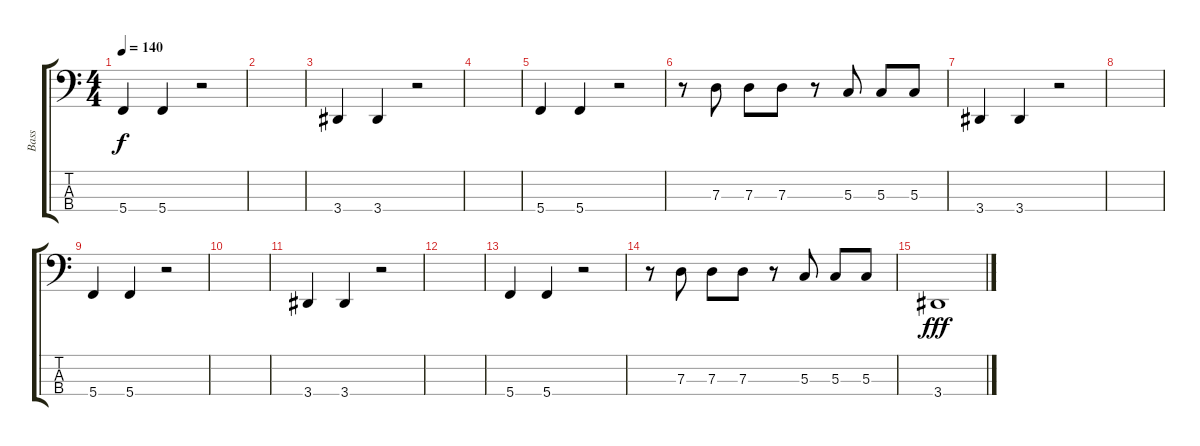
\track ("Bass" "Bass") {instrument electricbasspick}
\staff {score tabs}
\tuning (F2 C2 G1 C1) {hide}
\ts (4 4)
\tempo 140
\clef f4
\ks c
5.4.4{dy f} 5.4.4 r.2 |
|
3.4.4 3.4.4 r.2 |
|
5.4.4 5.4.4 r.2 |
r.8 7.3.8 7.3.8 7.3.8 r.8 5.3.8 5.3.8 5.3.8 |
3.4.4 3.4.4 r.2 |
|
5.4.4 5.4.4 r.2 |
|
3.4.4 3.4.4 r.2 |
|
5.4.4 5.4.4 r.2 |
r.8 7.3.8 7.3.8 7.3.8 r.8 5.3.8 5.3.8 5.3.8 |
3.4.1{dy fff}
